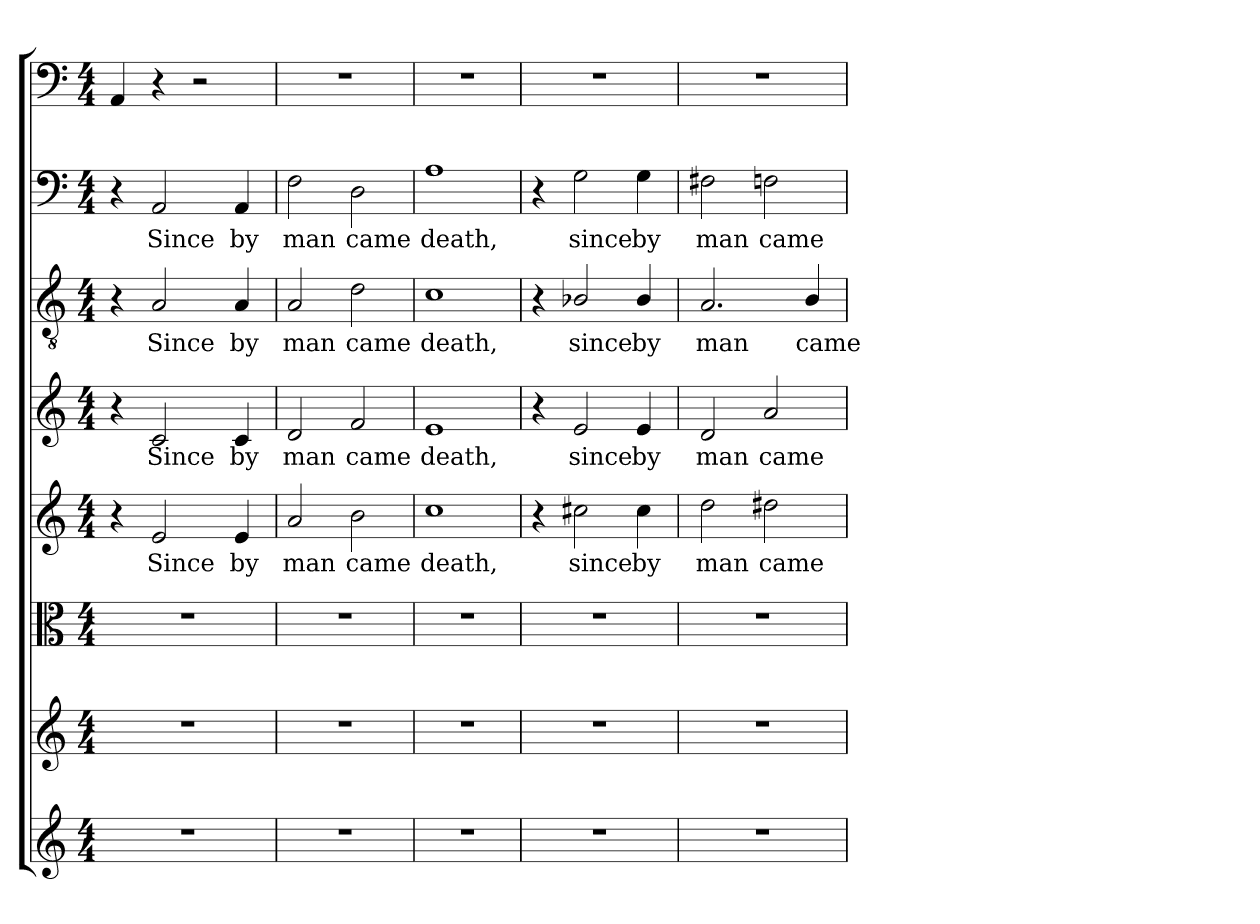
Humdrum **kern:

**kern	**kern	**kern	**kern	**text	**kern	**text	**kern	**text	**kern	**text	**kern
*part8	*part7	*part6	*part5	*part5	*part4	*part4	*part3	*part3	*part2	*part2	*part1
*staff8	*staff7	*staff6	*staff5	*staff5	*staff4	*staff4	*staff3	*staff3	*staff2	*staff2	*staff1
*clefG2	*clefG2	*clefC3	*clefG2	*	*clefG2	*	*clefGv2	*	*clefF4	*	*clefF4
*k[]	*k[]	*k[]	*k[]	*	*k[]	*	*k[]	*	*k[]	*	*k[]
*a:	*a:	*a:	*a:	*	*a:	*	*a:	*	*a:	*	*a:
*M4/4	*M4/4	*M4/4	*M4/4	*	*M4/4	*	*M4/4	*	*M4/4	*	*M4/4
=1	=1	=1	=1	=1	=1	=1	=1	=1	=1	=1	=1
1r	1r	1r	4r	.	4r	.	4r	.	4r	.	4AA/
.	.	.	2e/	Since	2c/	Since	2A/	Since	2AA/	Since	4r
.	.	.	.	.	.	.	.	.	.	.	2r
.	.	.	4e/	by	4c/	by	4A/	by	4AA/	by	.
=2	=2	=2	=2	=2	=2	=2	=2	=2	=2	=2	=2
1r	1r	1r	2a/	man	2d/	man	2A/	man	2F\	man	1r
.	.	.	2b\	came	2f/	came	2d\	came	2D\	came	.
=3	=3	=3	=3	=3	=3	=3	=3	=3	=3	=3	=3
1r	1r	1r	1cc\	death,	1e/	death,	1c\	death,	1A\	death,	1r
=4	=4	=4	=4	=4	=4	=4	=4	=4	=4	=4	=4
1r	1r	1r	4r	.	4r	.	4r	.	4r	.	1r
.	.	.	2cc#X\	since	2e/	since	2B-X/	since	2G\	since	.
.	.	.	4cc#\	by	4e/	by	4B-/	by	4G\	by	.
=5	=5	=5	=5	=5	=5	=5	=5	=5	=5	=5	=5
1r	1r	1r	2dd\	man	2d/	man	2.A/	man	2F#X\	man	1r
.	.	.	2dd#X\	came	2a/	came	.	.	2Fn\	came	.
.	.	.	.	.	.	.	4B/	came	.	.	.
=	=	=	=	=	=	=	=	=	=	=	=
*-	*-	*-	*-	*-	*-	*-	*-	*-	*-	*-	*-
